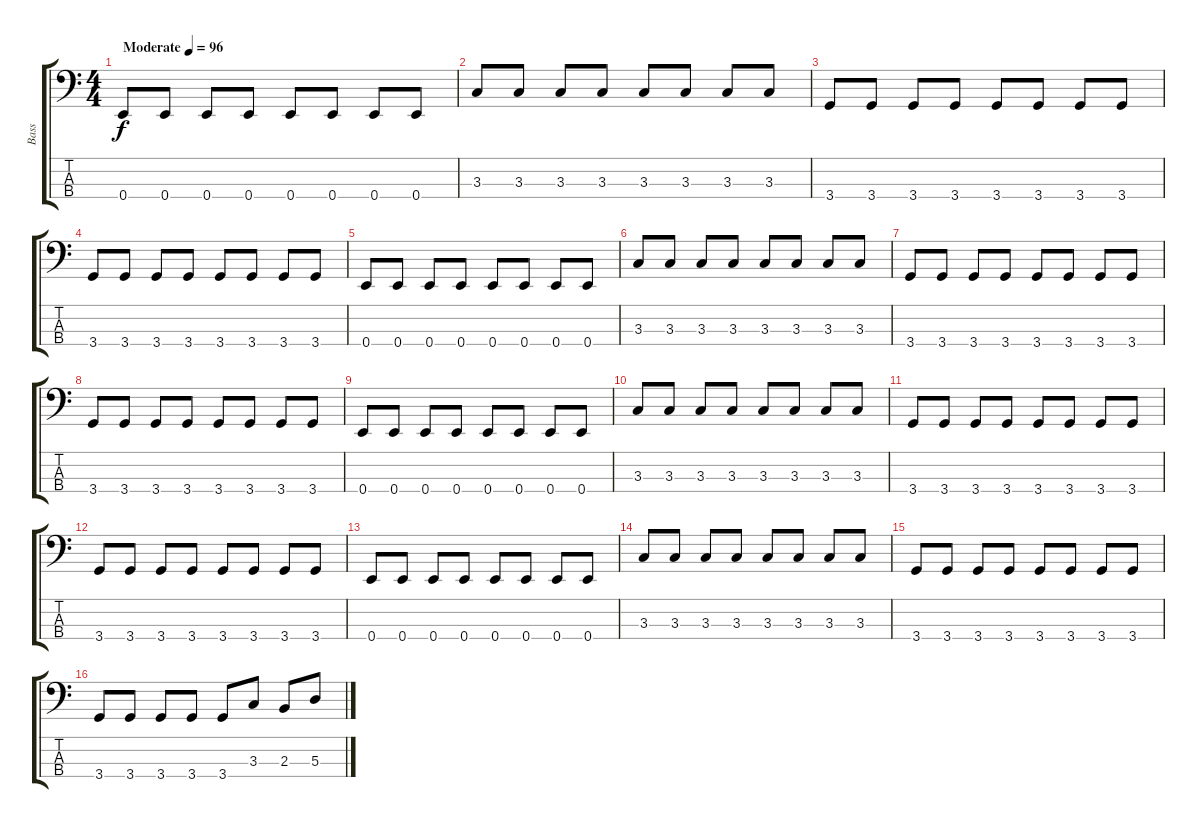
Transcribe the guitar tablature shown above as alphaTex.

\track ("Bass" "Bass") {instrument electricbassfinger}
\staff {score tabs}
\tuning (G2 D2 A1 E1) {hide}
\ts (4 4)
\tempo (96 "Moderate")
\clef f4
\ks c
0.4.8{dy f instrument electricbassfinger} 0.4.8 0.4.8 0.4.8 0.4.8 0.4.8 0.4.8 0.4.8 |
3.3.8 3.3.8 3.3.8 3.3.8 3.3.8 3.3.8 3.3.8 3.3.8 |
3.4.8 3.4.8 3.4.8 3.4.8 3.4.8 3.4.8 3.4.8 3.4.8 |
3.4.8 3.4.8 3.4.8 3.4.8 3.4.8 3.4.8 3.4.8 3.4.8 |
0.4.8 0.4.8 0.4.8 0.4.8 0.4.8 0.4.8 0.4.8 0.4.8 |
3.3.8 3.3.8 3.3.8 3.3.8 3.3.8 3.3.8 3.3.8 3.3.8 |
3.4.8 3.4.8 3.4.8 3.4.8 3.4.8 3.4.8 3.4.8 3.4.8 |
3.4.8 3.4.8 3.4.8 3.4.8 3.4.8 3.4.8 3.4.8 3.4.8 |
0.4.8 0.4.8 0.4.8 0.4.8 0.4.8 0.4.8 0.4.8 0.4.8 |
3.3.8 3.3.8 3.3.8 3.3.8 3.3.8 3.3.8 3.3.8 3.3.8 |
3.4.8 3.4.8 3.4.8 3.4.8 3.4.8 3.4.8 3.4.8 3.4.8 |
3.4.8 3.4.8 3.4.8 3.4.8 3.4.8 3.4.8 3.4.8 3.4.8 |
0.4.8 0.4.8 0.4.8 0.4.8 0.4.8 0.4.8 0.4.8 0.4.8 |
3.3.8 3.3.8 3.3.8 3.3.8 3.3.8 3.3.8 3.3.8 3.3.8 |
3.4.8 3.4.8 3.4.8 3.4.8 3.4.8 3.4.8 3.4.8 3.4.8 |
3.4.8 3.4.8 3.4.8 3.4.8 3.4.8 3.3.8 2.3.8 5.3.8
